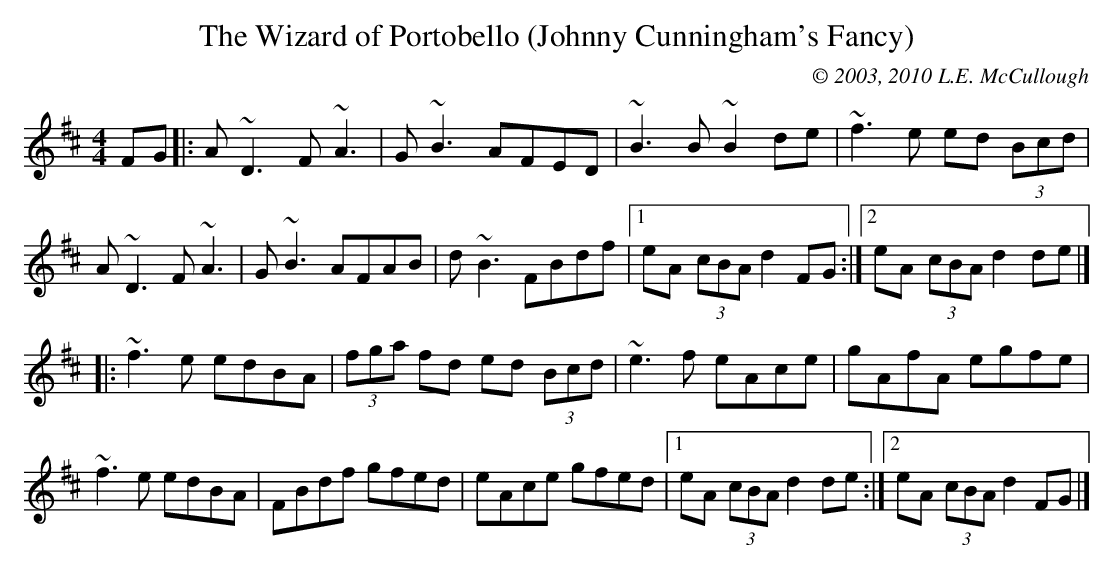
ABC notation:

X:1
T:The Wizard of Portobello (Johnny Cunningham's Fancy)
C:© 2003, 2010 L.E. McCullough
M:4/4
L:1/8
K:D
FG|:A~D3 F~A3|G~B3 AFED|~B3B ~B2de|~f3e ed (3Bcd|
A~D3 F~A3|G~B3 AFAB|d~B3 FBdf|1 eA (3cBA d2FG:|2 eA (3cBA d2de|]
|:~f3e edBA|(3fga fd ed (3Bcd|~e3f eAce|gAfA egfe|
~f3e edBA|FBdf gfed|eAce gfed|1 eA (3cBA d2de:|2 eA (3cBA d2FG|]
